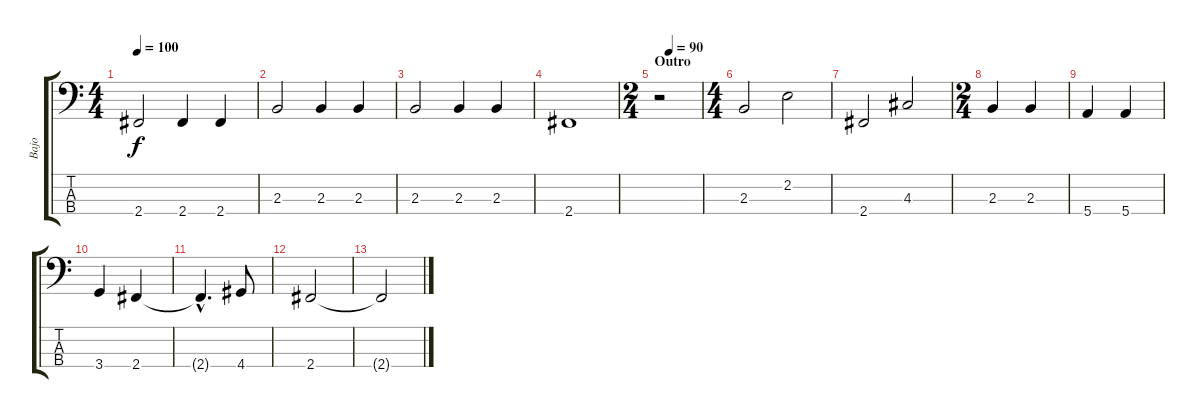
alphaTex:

\track ("Bajo" "Bajo") {instrument electricbasspick}
\staff {score tabs}
\tuning (G2 D2 A1 E1) {hide}
\ts (4 4)
\tempo 100
\clef f4
\ks c
2.4.2{dy f} 2.4.4 2.4.4 |
2.3.2 2.3.4 2.3.4 |
2.3.2 2.3.4 2.3.4 |
2.4.1 |
\ts (2 4)
\section ("" "Outro")
\tempo (90 0.25)
r.2 |
\ts (4 4)
2.3.2 2.2.2 |
2.4.2 4.3.2 |
\ts (2 4)
2.3.4 2.3.4 |
5.4.4 5.4.4 |
3.4.4 2.4.4 |
2.4{hac t}.4{d} 4.4.8 |
2.4.2{volume 0} |
2.4{t}.2
